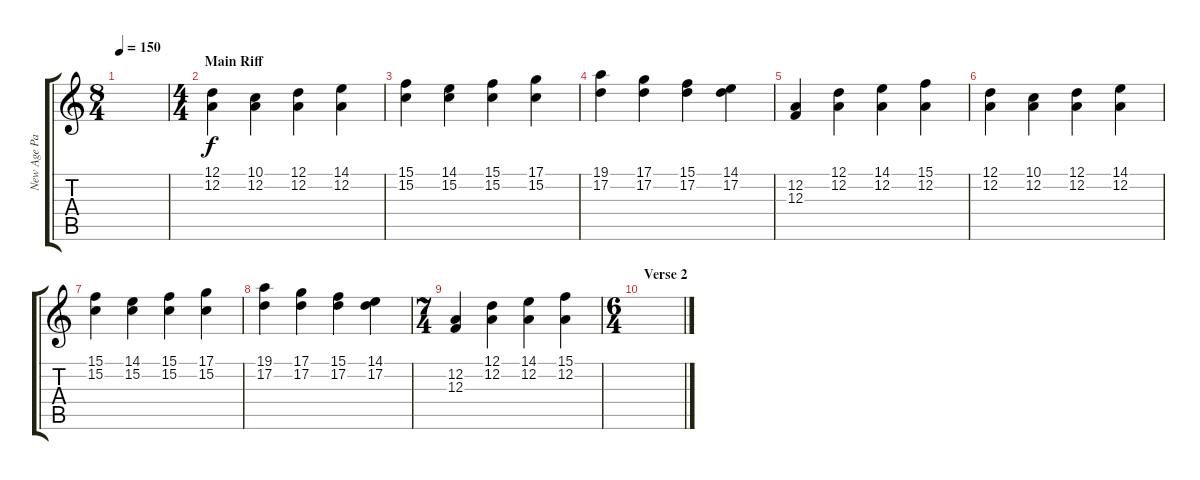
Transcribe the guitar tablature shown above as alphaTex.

\track ("New Age Pad" "New Age Pa") {instrument pad1newage}
\staff {score tabs}
\tuning (D4 A3 F3 C3 G2 D2) {hide}
\ts (8 4)
\tempo 150
\clef g2
\ks c
|
\ts (4 4)
\section ("" "Main Riff")
(12.1 12.2).4 (10.1 12.2).4 (12.1 12.2).4 (14.1 12.2).4 |
(15.1 15.2).4 (14.1 15.2).4 (15.1 15.2).4 (17.1 15.2).4 |
(19.1 17.2).4 (17.1 17.2).4 (15.1 17.2).4 (14.1 17.2).4 |
(12.2 12.3).4 (12.1 12.2).4 (14.1 12.2).4 (15.1 12.2).4 |
(12.1 12.2).4 (10.1 12.2).4 (12.1 12.2).4 (14.1 12.2).4 |
(15.1 15.2).4 (14.1 15.2).4 (15.1 15.2).4 (17.1 15.2).4 |
(19.1 17.2).4 (17.1 17.2).4 (15.1 17.2).4 (14.1 17.2).4 |
\ts (7 4)
(12.2 12.3).4 (12.1 12.2).4 (14.1 12.2).4 (15.1 12.2).4 |
\ts (6 4)
\section ("" "Verse 2")
